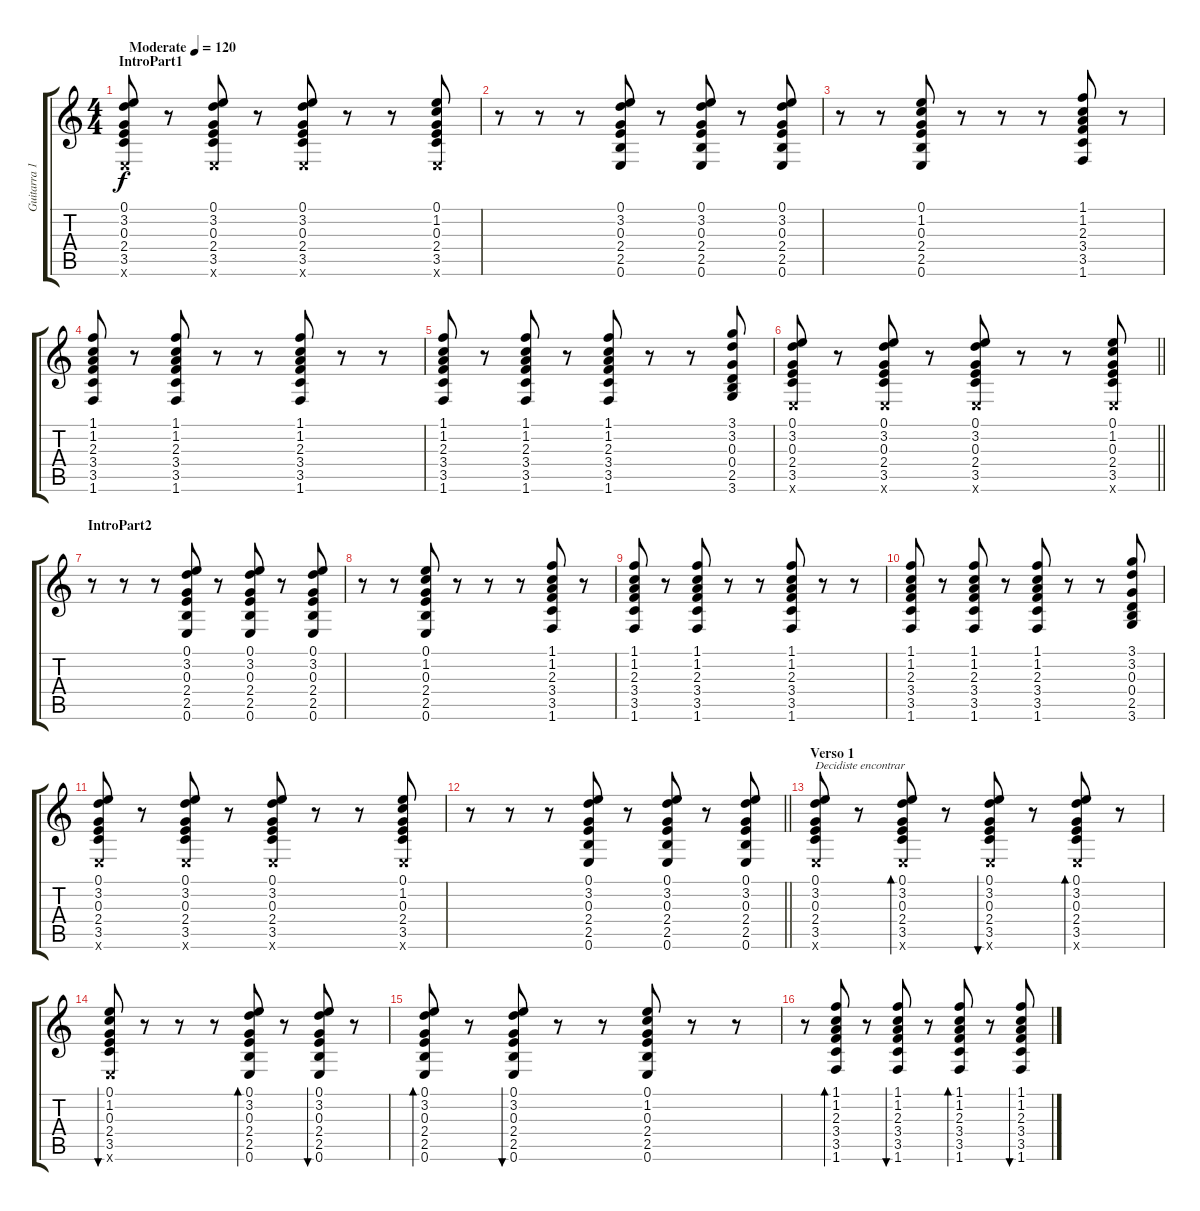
\track ("Guitarra 1" "Guitarra 1") {instrument acousticguitarsteel}
\staff {score tabs}
\tuning (E4 B3 G3 D3 A2 E2) {hide}
\ts (4 4)
\section ("" "IntroPart1")
\tempo (120 "Moderate")
\clef g2
\ks c
(0.1 3.2 0.3 2.4 3.5 0.6{x}).8{dy f instrument acousticguitarsteel} r.8 (0.1 3.2 0.3 2.4 3.5 0.6{x}).8 r.8 (0.1 3.2 0.3 2.4 3.5 0.6{x}).8 r.8 r.8 (0.1 1.2 0.3 2.4 3.5 0.6{x}).8 |
r.8 r.8 r.8 (0.1 3.2 0.3 2.4 2.5 0.6).8 r.8 (0.1 3.2 0.3 2.4 2.5 0.6).8 r.8 (0.1 3.2 0.3 2.4 2.5 0.6).8 |
r.8 r.8 (0.1 1.2 0.3 2.4 2.5 0.6).8 r.8 r.8 r.8 (1.1 1.2 2.3 3.4 3.5 1.6).8 r.8 |
(1.1 1.2 2.3 3.4 3.5 1.6).8 r.8 (1.1 1.2 2.3 3.4 3.5 1.6).8 r.8 r.8 (1.1 1.2 2.3 3.4 3.5 1.6).8 r.8 r.8 |
(1.1 1.2 2.3 3.4 3.5 1.6).8 r.8 (1.1 1.2 2.3 3.4 3.5 1.6).8 r.8 (1.1 1.2 2.3 3.4 3.5 1.6).8 r.8 r.8 (3.1 3.2 0.3 0.4 2.5 3.6).8 |
\barLineRight lightlight
(0.1 3.2 0.3 2.4 3.5 0.6{x}).8 r.8 (0.1 3.2 0.3 2.4 3.5 0.6{x}).8 r.8 (0.1 3.2 0.3 2.4 3.5 0.6{x}).8 r.8 r.8 (0.1 1.2 0.3 2.4 3.5 0.6{x}).8 |
\section ("" "IntroPart2")
r.8 r.8 r.8 (0.1 3.2 0.3 2.4 2.5 0.6).8 r.8 (0.1 3.2 0.3 2.4 2.5 0.6).8 r.8 (0.1 3.2 0.3 2.4 2.5 0.6).8 |
r.8 r.8 (0.1 1.2 0.3 2.4 2.5 0.6).8 r.8 r.8 r.8 (1.1 1.2 2.3 3.4 3.5 1.6).8 r.8 |
(1.1 1.2 2.3 3.4 3.5 1.6).8 r.8 (1.1 1.2 2.3 3.4 3.5 1.6).8 r.8 r.8 (1.1 1.2 2.3 3.4 3.5 1.6).8 r.8 r.8 |
(1.1 1.2 2.3 3.4 3.5 1.6).8 r.8 (1.1 1.2 2.3 3.4 3.5 1.6).8 r.8 (1.1 1.2 2.3 3.4 3.5 1.6).8 r.8 r.8 (3.1 3.2 0.3 0.4 2.5 3.6).8 |
(0.1 3.2 0.3 2.4 3.5 0.6{x}).8 r.8 (0.1 3.2 0.3 2.4 3.5 0.6{x}).8 r.8 (0.1 3.2 0.3 2.4 3.5 0.6{x}).8 r.8 r.8 (0.1 1.2 0.3 2.4 3.5 0.6{x}).8 |
\barLineRight lightlight
r.8 r.8 r.8 (0.1 3.2 0.3 2.4 2.5 0.6).8 r.8 (0.1 3.2 0.3 2.4 2.5 0.6).8 r.8 (0.1 3.2 0.3 2.4 2.5 0.6).8 |
\section ("" "Verso 1")
(0.1 3.2 0.3 2.4 3.5 0.6{x}).8{txt "Decidiste encontrar"} r.8 (0.1 3.2 0.3 2.4 3.5 0.6{x}).8{bd 60} r.8 (0.1 3.2 0.3 2.4 3.5 0.6{x}).8{bu 60} r.8 (0.1 3.2 0.3 2.4 3.5 0.6{x}).8{bd 60} r.8 |
(0.1 1.2 0.3 2.4 3.5 0.6{x}).8{bu 60} r.8 r.8 r.8 (0.1 3.2 0.3 2.4 2.5 0.6).8{bd 60} r.8 (0.1 3.2 0.3 2.4 2.5 0.6).8{bu 60} r.8 |
(0.1 3.2 0.3 2.4 2.5 0.6).8{bd 60} r.8 (0.1 3.2 0.3 2.4 2.5 0.6).8{bu 60} r.8 r.8 (0.1 1.2 0.3 2.4 2.5 0.6).8 r.8 r.8 |
r.8 (1.1 1.2 2.3 3.4 3.5 1.6).8{bd 60} r.8 (1.1 1.2 2.3 3.4 3.5 1.6).8{bu 60} r.8 (1.1 1.2 2.3 3.4 3.5 1.6).8{bd 60} r.8 (1.1 1.2 2.3 3.4 3.5 1.6).8{bu 60}
